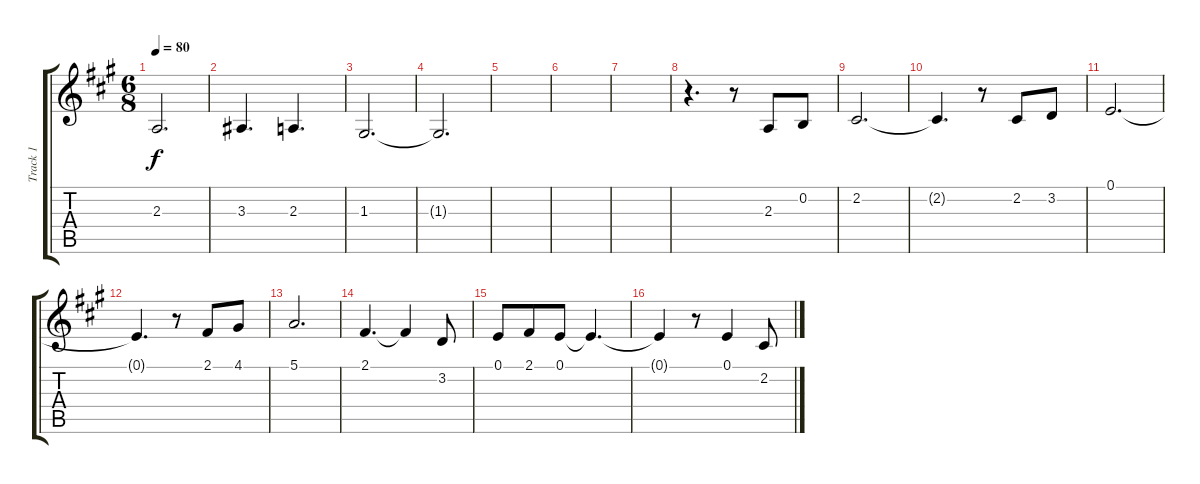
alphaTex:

\track ("Track 1" "Track 1") {instrument flute}
\staff {score tabs}
\tuning (E4 B3 G3 D3 A2 E2) {hide}
\ts (6 8)
\tempo 80
\clef g2
\ks a
2.3.2{d dy f} |
3.3.4{d} 2.3.4{d} |
1.3.2{d} |
1.3{t}.2{d} |
|
|
|
r.4{d volume 11 instrument clarinet} r.8 2.3.8 0.2.8 |
2.2.2{d} |
2.2{t}.4{d} r.8 2.2.8 3.2.8 |
0.1.2{d} |
0.1{t}.4{d} r.8 2.1.8 4.1.8 |
5.1.2{d} |
2.1.4{d} 2.1{t}.4 3.2.8 |
0.1.8 2.1.8 0.1.8 0.1{t}.4{d} |
0.1{t}.4 r.8 0.1.4 2.2.8
